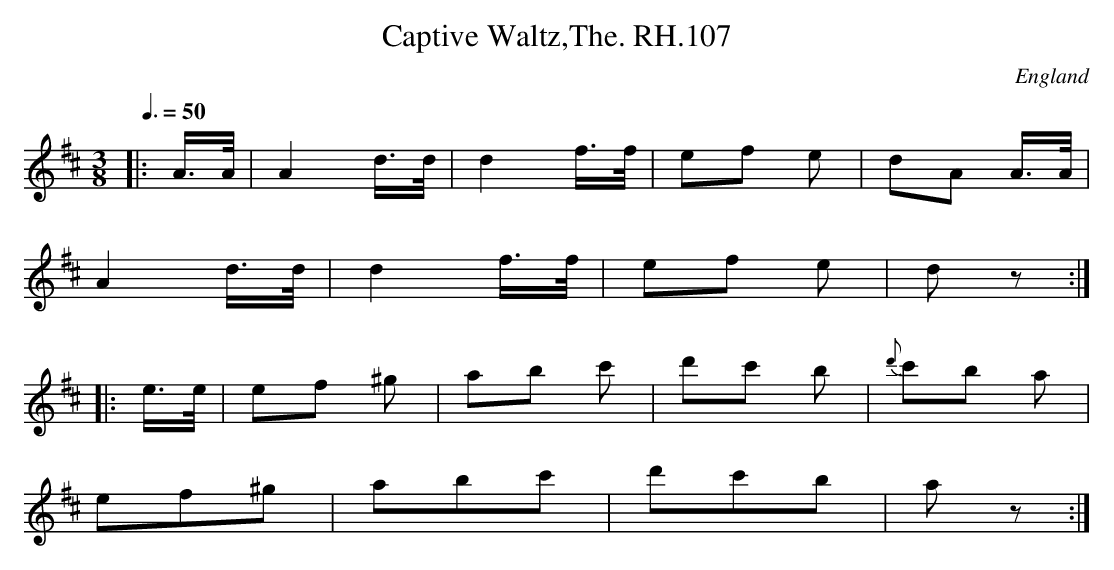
X:1
T:Captive Waltz,The. RH.107
L:1/16
M:3/8
O:England
Q:3/8=50
K:D
|:A>A|A4 d>d|d4 f>f|e2f2 e2|d2A2 A>A|!
A4 d>d|d4 f>f|e2f2 e2|d2z2:|!
|:e>e|e2f2 ^g2|a2b2 c'2|d'2c'2 b2|{d'}c'2b2 a2|!
e2f2^g2|a2b2c'2|d'2c'2b2|a2z2:|
